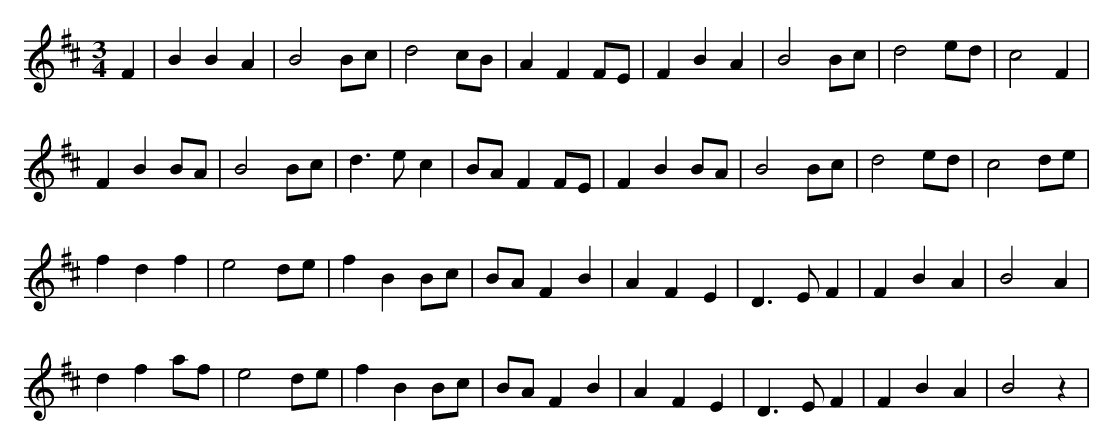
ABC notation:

X:1
M:3/4
K:Bmin
F2|B2 B2 A2|B4 Bc|d4 cB|A2 F2 FE|F2 B2 A2|B4 Bc|d4 ed|c4 F2|
F2 B2 BA|B4 Bc|d3 e c2|BA F2 FE|F2 B2 BA|B4 Bc|d4 ed|c4 de|
f2 d2 f2|e4 de|f2 B2 Bc|BA F2 B2|A2 F2 E2|D3 E F2|F2 B2 A2|B4 A2|
d2 f2 af|e4 de|f2 B2 Bc|BA F2 B2|A2 F2 E2|D3 E F2|F2 B2 A2|B4 z2|
